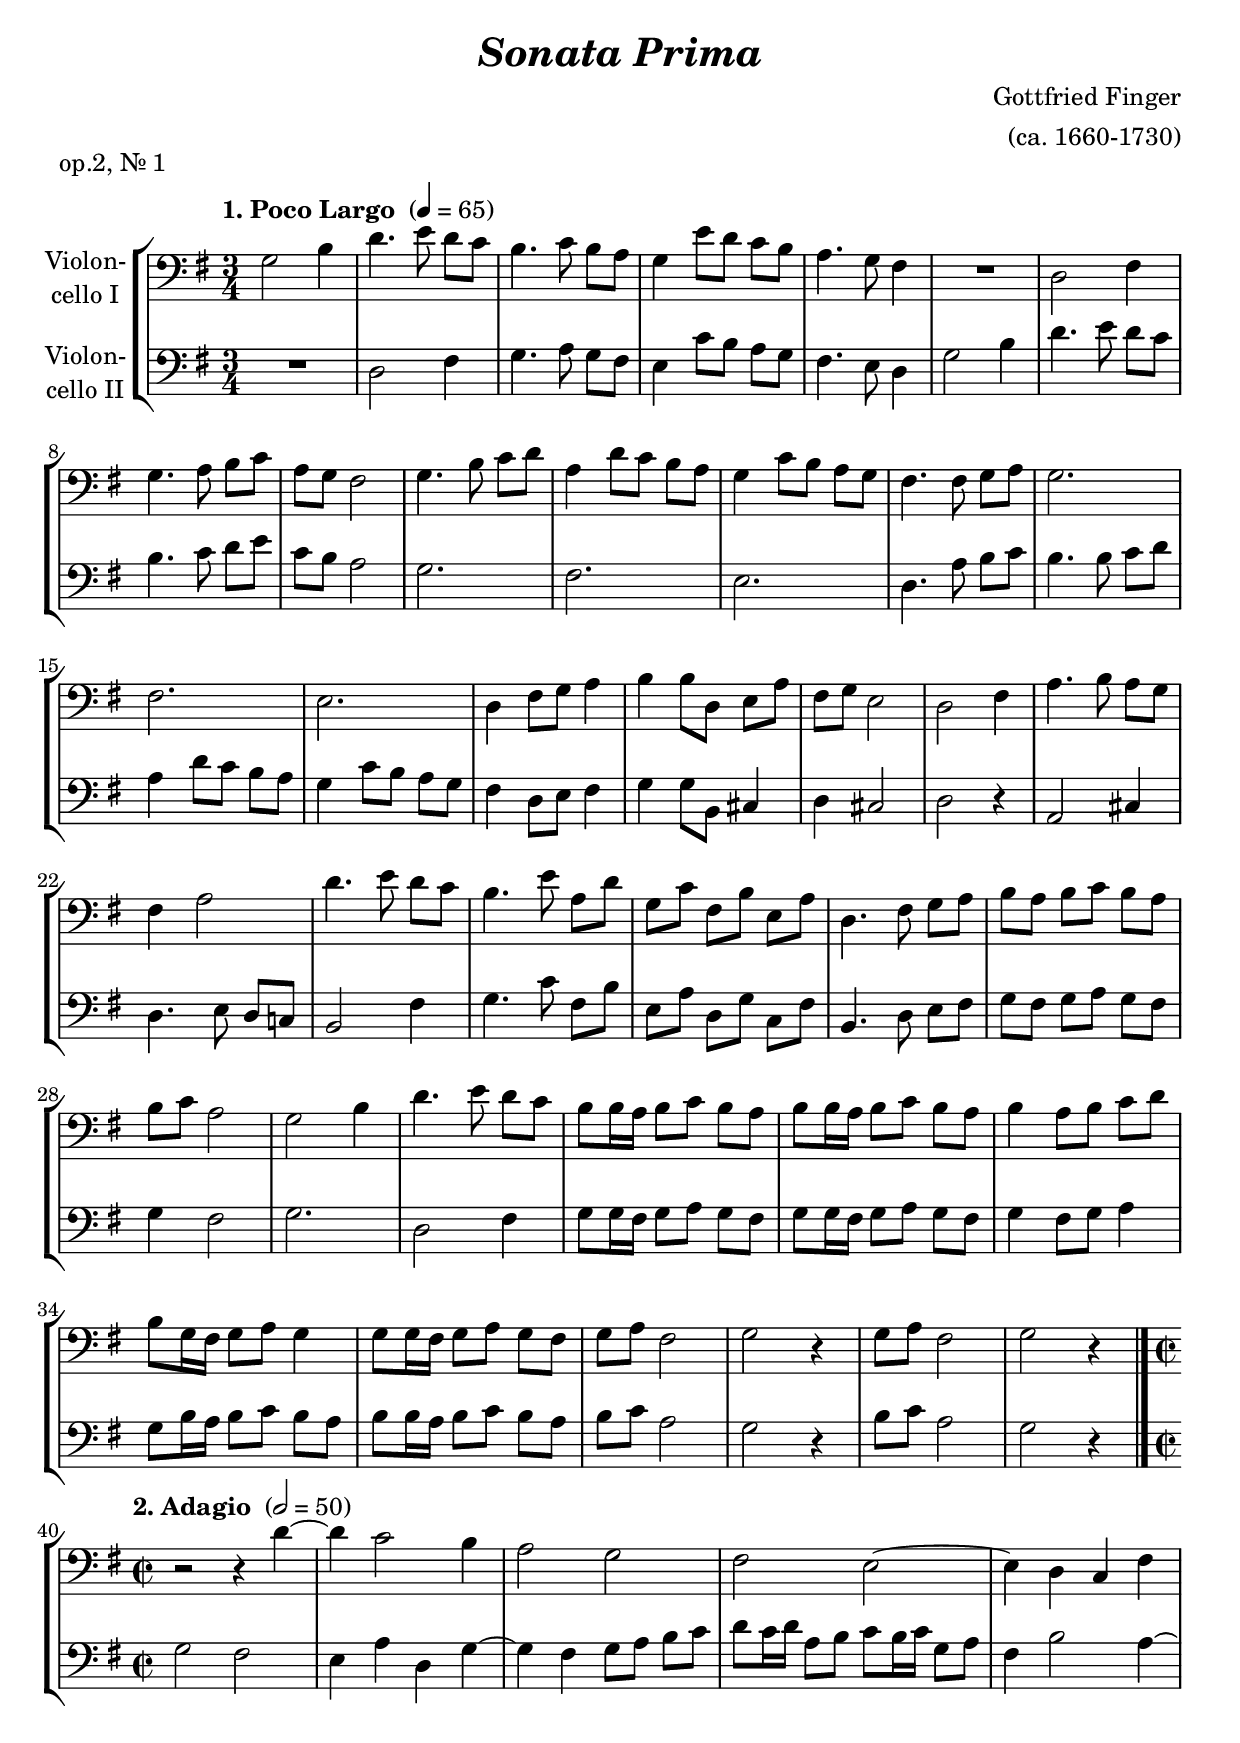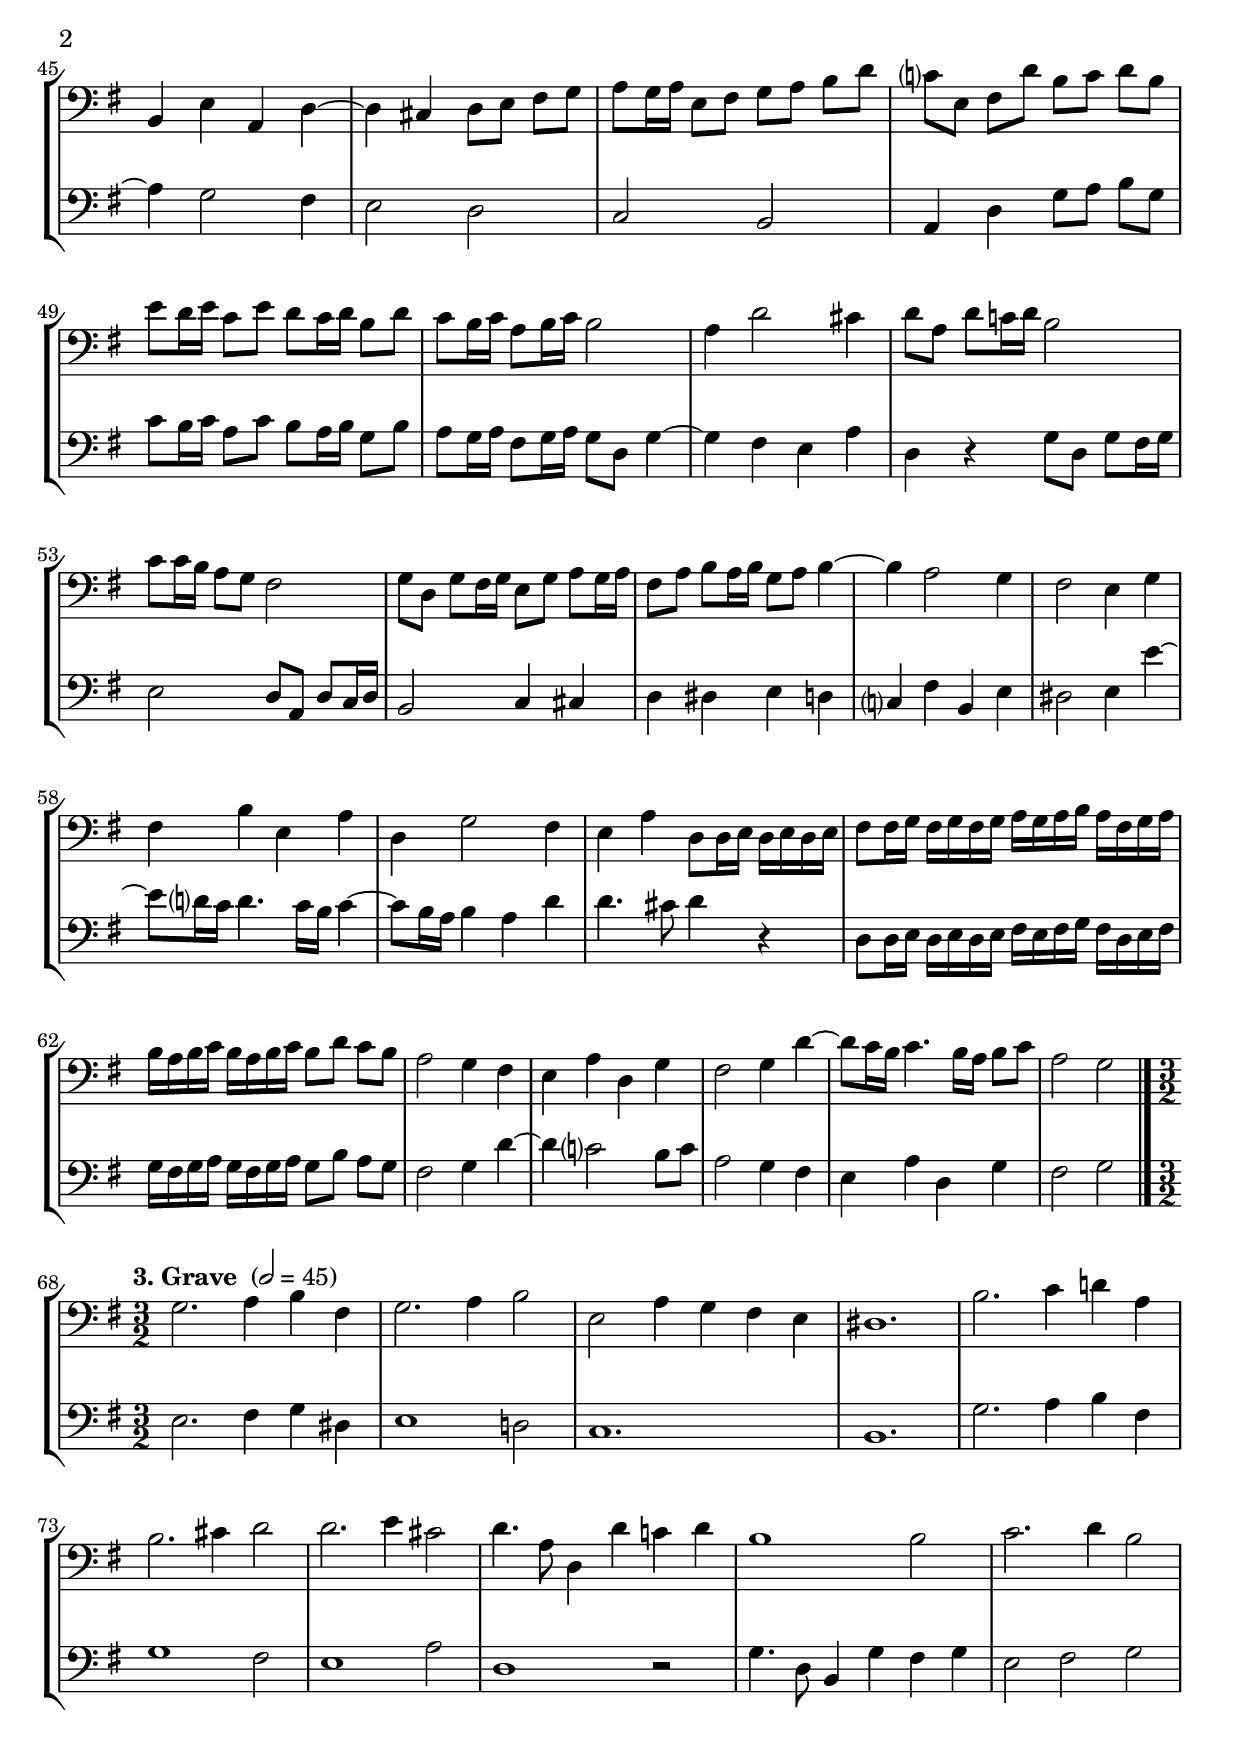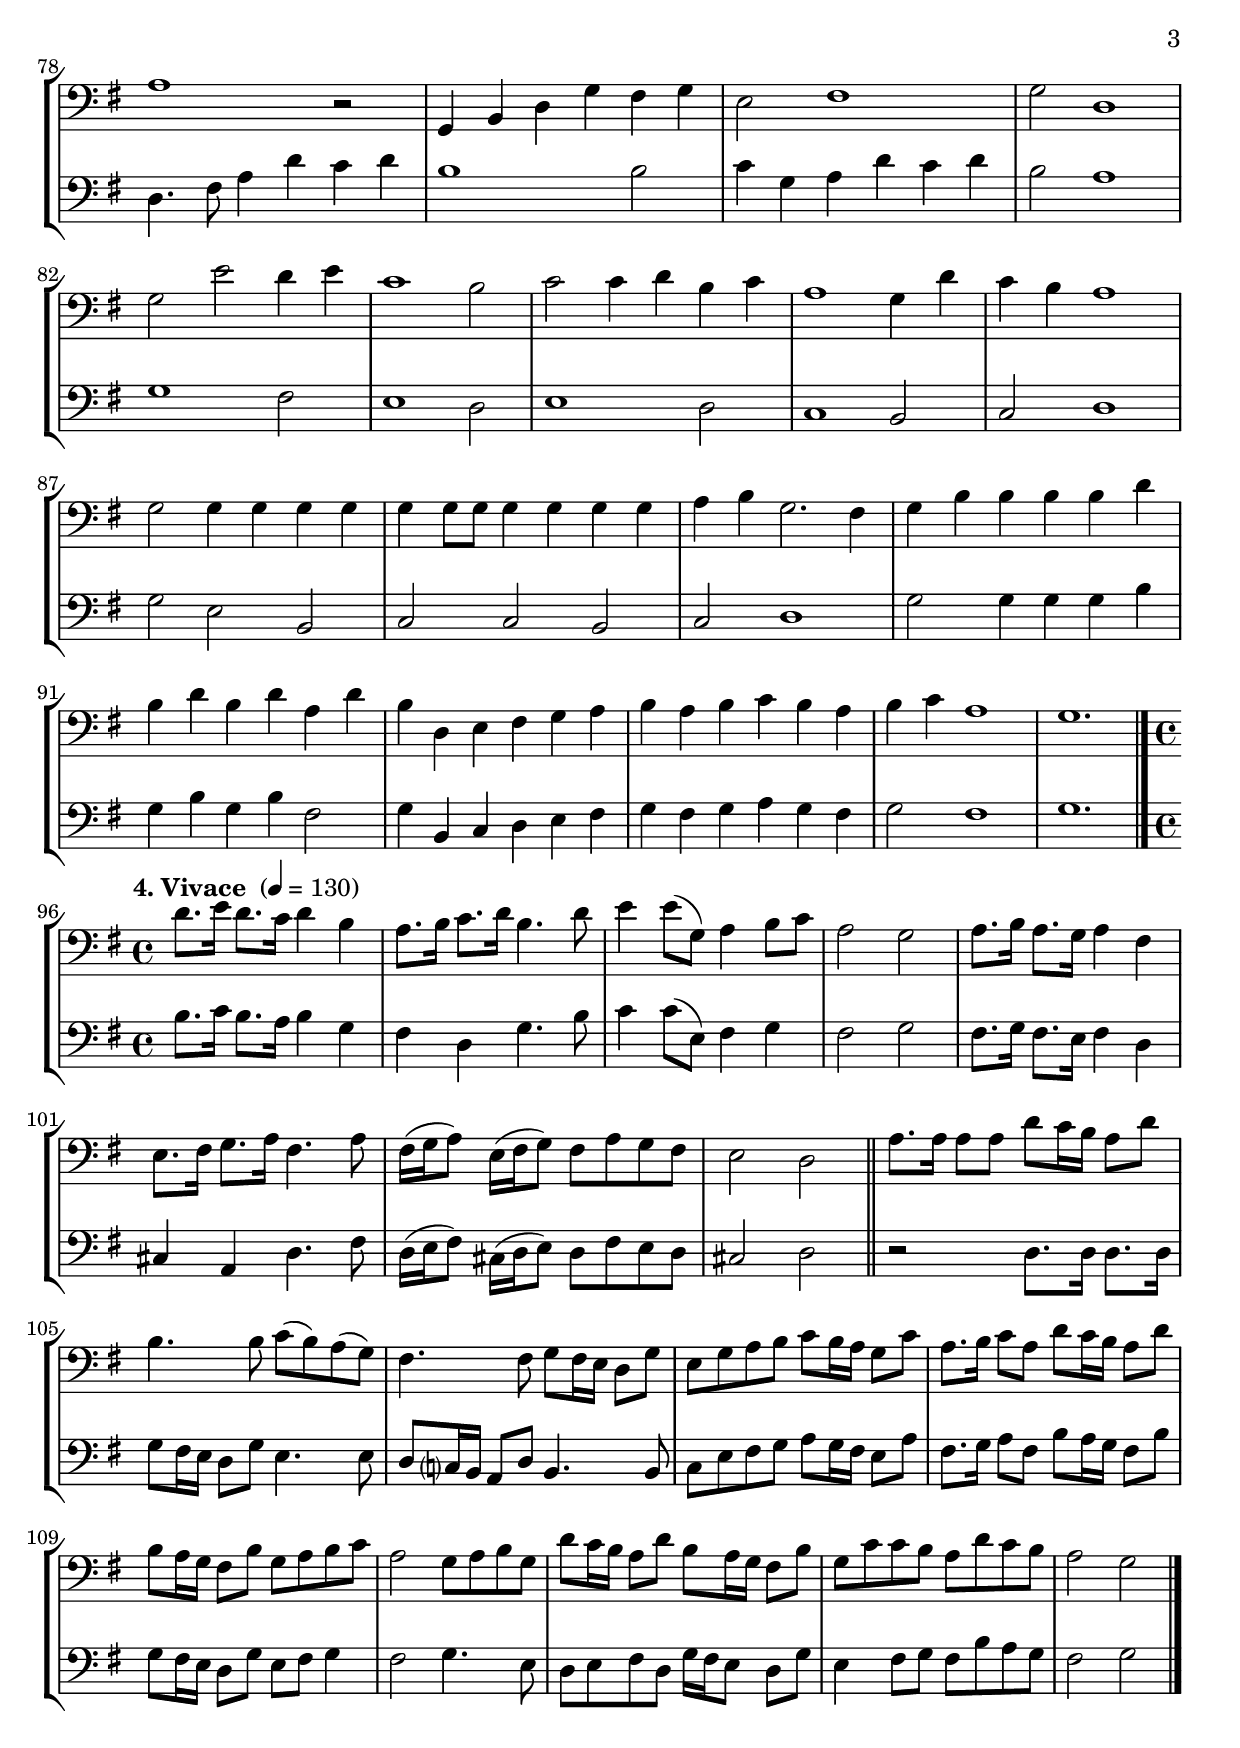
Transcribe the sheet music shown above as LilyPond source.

\version "2.18.2"
\include "deutsch.ly"
  
#(set-global-staff-size 21.75)

\header {
  title     = \markup \bold \italic "Sonata Prima"
  composer  = "Gottfried Finger"
  arranger  = "(ca. 1660-1730)"
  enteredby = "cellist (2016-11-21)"
  piece     = "op.2, Nr. 1"
}

voiceconsts = {
  \key c \major
  \time 3/4
  \clef "bass"
% \numericTimeSignature
  \compressFullBarRests
}

%minstr = "harpsichord"
mist = "string ensemble 1"
%minstr = "accordion"
miba = "bassoon"
milo = "drawbar organ"

introa = {
  \tempo "1. Poco Largo " 4=65
 % Set default beaming for all staves
  \set Timing.beamExceptions = #'()
  \set Timing.baseMoment     = #(ly:make-moment 1 4)
  \set Timing.beatStructure  = #'(1 1 1)
}
introb = { \break \tempo "2. Adagio " 2=50 \time 2/2
 % Set default beaming for all staves
  \set Timing.beamExceptions = #'()
  \set Timing.baseMoment     = #(ly:make-moment 1 4)
  \set Timing.beatStructure  = #'(1 1 1 1)
}
introc = { \break \tempo "3. Grave "  2=45  \time 3/2 }
introd = { \break \tempo "4. Vivace " 4=130 \time 4/4 }

va = \relative c'' {
  \voiceconsts

  \introa
  c2 e4
  g4. a8 g f
  e4. f8 e d
  c4 a'8 g f e
  d4. c8 h4
  R2.
  g2 h4

  c4. d8 e f
  d c h2
  c4. e8 f g
  d4 g8 f e d
  c4 f8 e d c
  h4. h8 c d
  c2.

  h
  a
  g4 h8 c d4
  e e8 g, a d
  h c a2
  g h4
  d4. e8 d c

  h4 d2
  g4. a8 g f
  e4. a8 d, g
  c, f h, e a, d
  g,4. h8 c d
  e d e f e d
  e f d2

  c e4
  g4. a8 g f
  e e16 d e8 f e d
  e e16 d e8 f e d
  e4 d8 e f g
  e c16 h c8 d c4

  c8 c16 h c8 d c h
  c d h2
  c r4
  c8 d h2
  c r4 \bar "|."

  \introb
  r2 r4 g'~
  g f2 e4

  d2 c
  h a~
  a4 g f h
  e, a d, g~
  g fis g8 a h c

  d c16 d a8 h c d e g
  f? a, h g' e f g e
  a g16 a f8 a g f16 g e8 g
  f e16 f d8 e16 f e2
  d4 g2 fis4

  g8 d g f!16 g e2
  f8 f16 e d8 c h2
  c8 g c h16 c a8 c d c16 d
  h8 d e d16 e c8 d e4~
  e d2 c4

  h2 a4 c
  h e a, d
  g, c2 h4
  a d g,8 g16 a g a g a
  h8 h16 c h c h c d c d e d h c d

  e d e f e d e f e8 g f e
  d2 c4 h
  a d g, c
  h2 c4 g'~
  g8 f16 e f4. e16 d e8 f
  d2 c \bar "|."

  \introc
  c2. d4 e h
  c2. d4 e2
  a, d4 c h a
  gis1.
  e'2. f4 g! d
  e2. fis4 g2

  g2. a4 fis2
  g4. d8 g,4 g' f! g
  e1 e2
  f2. g4 e2
  d1 r2

  c,4 e g c h c
  a2 h1
  c2 g1
  c2 a' g4 a
  f1 e2

  f f4 g e f
  d1 c4 g'
  f e d1
  c2 c4 c c c
  c c8 c c4 c c c

  d e c2. h4
  c e e e e g
  e g e g d g
  e g, a h c d
  e d e f e d

  e f d1
  c1. \bar "|."

  \introd
  g'8. a16 g8. f16 g4 e
  d8. e16 f8. g16 e4. g8
  a4 a8( c,) d4 e8 f
  d2 c

  d8. e16 d8. c16 d4 h
  a8. h16 c8. d16 h4. d8
  h16( c d8) a16( h c8) h8 d c h
  a2 g \bar "||"
  d'8. d16 d8 d g f16 e d8 g

  e4. e8 f( e) d( c)
  h4. h8 c h16 a g8 c
  a c d e f e16 d c8 f
  d8. e16 f8 d g f16 e d8 g

  e d16 c h8 e c d e f
  d2 c8 d e c
  g' f16 e d8 g e d16 c h8 e
  c f f e d g f e
  d2 c \bar "|."
}

vb = \relative c'' {
  \voiceconsts

  \introa
  R2.
  g2 h4
  c4. d8 c h
  a4 f'8 e d c
  h4. a8 g4
  c2 e4
  g4. a8 g f

  e4. f8 g a
  f e d2
  c2.
  h
  a
  g4. d'8 e f
  e4. e8 f g

  d4 g8 f e d
  c4 f8 e d c
  h4 g8 a h4
  c c8 e, fis4
  g fis2
  g r4
  d2 fis4

  g4. a8 g f!
  e2 h'4
  c4. f8 h, e
  a, d g, c f, h
  e,4. g8 a h
  c h c d c h
  c4 h2

  c2. g2 h4
  c8 c16 h c8 d c h
  c c16 h c8 d c h
  c4 h8 c d4
  c8 e16 d e8 f e d

  e e16 d e8 f e d
  e f d2
  c r4
  e8 f d2
  c r4 \bar "|."

  c2 h
  a4 d g, c~

  c h c8 d e f
  g f16 g d8 e f e16 f c8 d
  h4 e2 d4~
  d c2 h4
  a2 g

  f e
  d4 g c8 d e c
  f e16 f d8 f e d16 e c8 e
  d c16 d h8 c16 d c8 g c4~
  c h a d

  g, r c8 g c h16 c
  a2 g8 d g f16 g
  e2 f4 fis
  g gis a g
  f? h e, a

  gis2 a4 a'~
  a8 g?16 f g4. f16 e f4~
  f8 e16 d e4 d g
  g4. fis8 g4 r
  g,8 g16 a g a g a h a h c h g a h

  c h c d c h c d c8 e d c
  h2 c4 g'~
  g f?2 e8 f
  d2 c4 h
  a d g, c
  h2 c \bar "|."

  \introc
  a2. h4 c gis
  a1 g!2
  f1.
  e
  c'2. d4 e h
  c1 h2

  a1 d2
  g,1 r2
  c4. g8 e4 c' h c
  a2 h c
  g4. h8 d4 g f g

  e1 e2
  f4 c d g f g
  e2 d1
  c h2
  a1 g2

  a1 g2
  f1 e2
  f g1
  c2 a e
  f f e

  f g1
  c2 c4 c c e
  c e c e h2
  c4 e, f g a h
  c h c d c h

  c2 h1
  c1. \bar "|."

  \introd
  e8. f16 e8. d16 e4 c
  h g c4. e8
  f4 f8( a,) h4 c
  h2 c

  h8. c16 h8. a16 h4 g
  fis d g4. h8
  g16( a h8) fis16( g a8) g h a g
  fis2 g \bar "||"
  r2 g8. g16 g8. g16

  c8 h16 a g8 c a4. a8
  g f?16 e d8 g e4. e8
  f a h c d c16 h a8 d
  h8. c16 d8 h e d16 c h8 e

  c h16 a g8 c a h c4
  h2 c4. a8
  g a h g c16 h a8 g c
  a4 h8 c h e d c
  h2 c \bar "|."
}


music = \new StaffGroup <<
      \new Staff {
	\set Staff.midiInstrument = \mist
	\set Staff.instrumentName = \markup \center-column { "Violon-" "cello I" }
	\transpose c g,, { \va }
      }
      
      \new Staff {
	\set Staff.midiInstrument = \miba
	\set Staff.instrumentName = \markup \center-column { "Violon-" "cello II" }
	\transpose c g,, { \vb }
      }
>>

\book {
  \score {
    \music
    \layout {}
  }

  \score {
    \unfoldRepeats \music

    \midi {
      \context {
        \Score
      }
    }
  }
}
